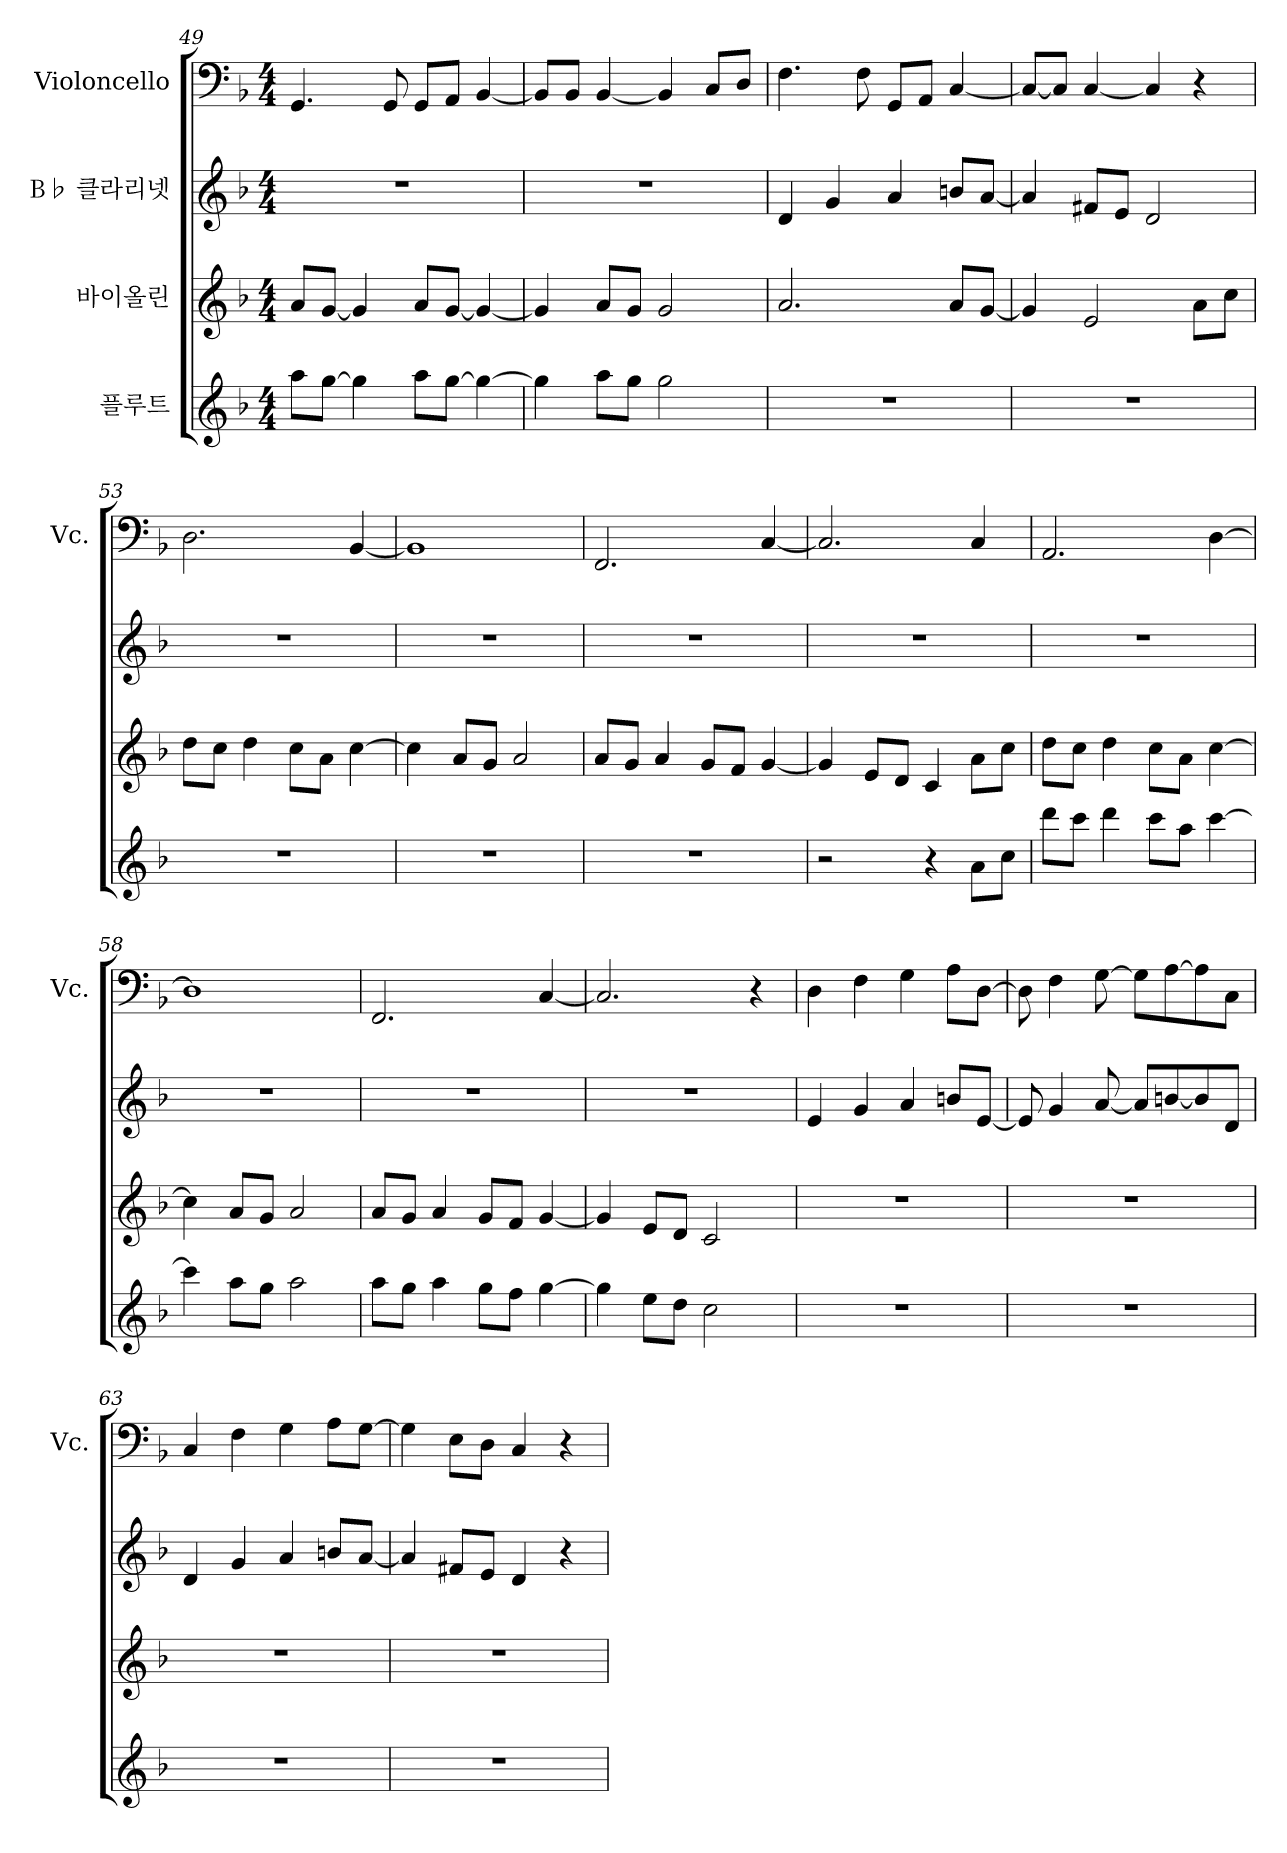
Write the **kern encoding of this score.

**kern	**kern	**kern	**kern
*part4	*part3	*part2	*part1
*staff4	*staff3	*staff2	*staff1
*I"플루트	*I"바이올린	*I"B♭ 클라리넷	*I"Violoncello
*	*	*	*I'Vc.
*clefG2	*clefG2	*clefG2	*clefF4
*	*	*ITrd1c2	*
*k[b-]	*k[b-]	*k[b-e-a-]	*k[b-]
*M4/4	*M4/4	*M4/4	*M4/4
=49	=49	=49	=49
8aa\L	8a/L	1r	4.GG/
[8gg\J	[8g/J	.	.
4gg\]	4g/]	.	.
.	.	.	8GG/
8aa\L	8a/L	.	8GG/L
[8gg\J	[8g/J	.	8AA/J
4gg\_	4g/_	.	[4BB-/
=50	=50	=50	=50
4gg\]	4g/]	1r	8BB-/L]
.	.	.	8BB-/J
8aa\L	8a/L	.	[4BB-/
8gg\J	8g/J	.	.
2gg\	2g/	.	4BB-/]
.	.	.	8C/L
.	.	.	8D/J
=51	=51	=51	=51
1r	2.a/	4c/	4.F\
.	.	4f/	.
.	.	.	8F\
.	.	4g/	8GG/L
.	.	.	8AA/J
.	8a/L	8an/L	[4C/
.	[8g/J	[8g/J	.
=52	=52	=52	=52
1r	4g/]	4g/]	8C/L_
.	.	.	8C/J]
.	2e/	8en/L	[4C/
.	.	8d/J	.
.	.	2c/	4C/]
.	8a\L	.	4r
.	8cc\J	.	.
!!LO:LB:g=z
=53	=53	=53	=53
1r	8dd\L	1r	2.D\
.	8cc\J	.	.
.	4dd\	.	.
.	8cc\L	.	.
.	8a\J	.	.
.	[4cc\	.	[4BB-/
=54	=54	=54	=54
1r	4cc\]	1r	1BB-]
.	8a/L	.	.
.	8g/J	.	.
.	2a/	.	.
=55	=55	=55	=55
1r	8a/L	1r	2.FF/
.	8g/J	.	.
.	4a/	.	.
.	8g/L	.	.
.	8f/J	.	.
.	[4g/	.	[4C/
=56	=56	=56	=56
2r	4g/]	1r	2.C/]
.	8e/L	.	.
.	8d/J	.	.
4r	4c/	.	.
8a\L	8a\L	.	4C/
8cc\J	8cc\J	.	.
=57	=57	=57	=57
8ddd\L	8dd\L	1r	2.AA/
8ccc\J	8cc\J	.	.
4ddd\	4dd\	.	.
8ccc\L	8cc\L	.	.
8aa\J	8a\J	.	.
[4ccc\	[4cc\	.	[4D\
=58	=58	=58	=58
4ccc\]	4cc\]	1r	1D]
8aa\L	8a/L	.	.
8gg\J	8g/J	.	.
2aa\	2a/	.	.
!!LO:PB:g=z
=59	=59	=59	=59
8aa\L	8a/L	1r	2.FF/
8gg\J	8g/J	.	.
4aa\	4a/	.	.
8gg\L	8g/L	.	.
8ff\J	8f/J	.	.
[4gg\	[4g/	.	[4C/
=60	=60	=60	=60
4gg\]	4g/]	1r	2.C/]
8ee\L	8e/L	.	.
8dd\J	8d/J	.	.
2cc\	2c/	.	.
.	.	.	4r
=61	=61	=61	=61
1r	1r	4d/	4D\
.	.	4f/	4F\
.	.	4g/	4G\
.	.	8an/L	8A\L
.	.	[8d/J	[8D\J
=62	=62	=62	=62
1r	1r	8d/]	8D\]
.	.	4f/	4F\
.	.	[8g/	[8G\
.	.	8g/L]	8G\L]
.	.	[8an/	[8A\
.	.	8a/]	8A\]
.	.	8c/J	8C\J
=63	=63	=63	=63
1r	1r	4c/	4C/
.	.	4f/	4F\
.	.	4g/	4G\
.	.	8an/L	8A\L
.	.	[8g/J	[8G\J
=64	=64	=64	=64
1r	1r	4g/]	4G\]
.	.	8en/L	8E\L
.	.	8d/J	8D\J
.	.	4c/	4C/
.	.	4r	4r
=	=	=	=
*-	*-	*-	*-
